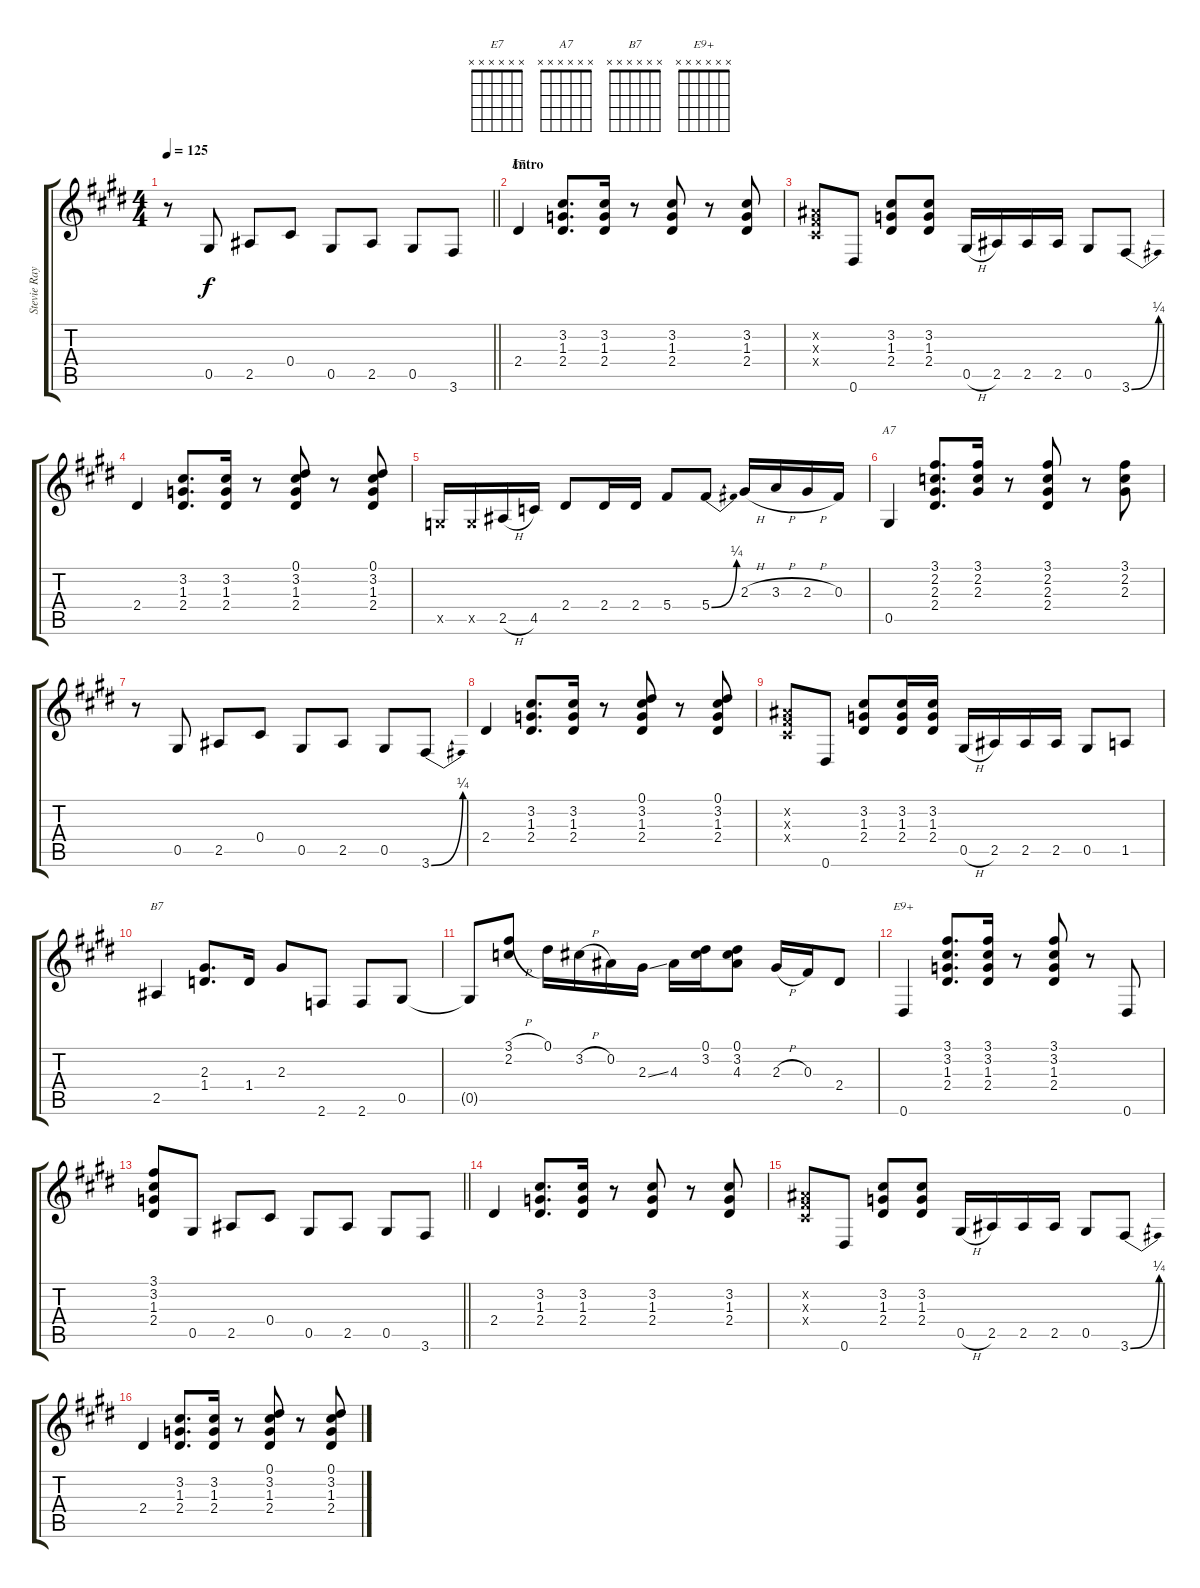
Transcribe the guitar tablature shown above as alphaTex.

\track ("Stevie Ray Vaughan" "Stevie Ray") {instrument overdrivenguitar}
\staff {score tabs}
\tuning (Eb4 Bb3 Gb3 Db3 Ab2 Eb2) {hide}
\chord ("E7" x x x x x x)
\chord ("A7" x x x x x x)
\chord ("B7" x x x x x x)
\chord ("E9+" x x x x x x)
\ts (4 4)
\tempo 125
\clef g2
\barLineRight lightlight
\ks e
r.8{dy f instrument overdrivenguitar} 0.5.8 2.5.8 0.4.8 0.5.8 2.5.8 0.5.8 3.6.8 |
\section ("" "Intro")
2.4.4{ch "E7"} (3.2 1.3 2.4).8{d} (3.2 1.3 2.4).16 r.8 (3.2 1.3 2.4).8 r.8 (3.2 1.3 2.4).8 |
(0.2{x} 0.3{x} 0.4{x}).8 0.6.8 (3.2 1.3 2.4).8 (3.2 1.3 2.4).8 0.5{h}.16 2.5.16 2.5.16 2.5.16 0.5.8 3.6{be (bend 0 0 60 1)}.8 |
2.4.4 (3.2 1.3 2.4).8{d} (3.2 1.3 2.4).16 r.8 (0.1 3.2 1.3 2.4).8 r.8 (0.1 3.2 1.3 2.4).8 |
-1.5{x}.16 -1.5{x}.16 2.5{h}.16 4.5.16 2.4.8 2.4.16 2.4.16 5.4.8 5.4{be (bend 0 0 60 1)}.8 2.3{h}.16 3.3{h}.16 2.3{h}.16 0.3.16 |
0.5.4{ch "A7"} (3.1 2.2 2.3 2.4).8{d} (3.1 2.2 2.3).16 r.8 (3.1 2.2 2.3 2.4).8 r.8 (3.1 2.2 2.3).8 |
r.8 0.5.8 2.5.8 0.4.8 0.5.8 2.5.8 0.5.8 3.6{be (bend 0 0 60 1)}.8 |
2.4.4 (3.2 1.3 2.4).8{d} (3.2 1.3 2.4).16 r.8 (0.1 3.2 1.3 2.4).8 r.8 (0.1 3.2 1.3 2.4).8 |
(0.2{x} 0.3{x} 0.4{x}).8 0.6.8 (3.2 1.3 2.4).8 (3.2 1.3 2.4).16 (3.2 1.3 2.4).16 0.5{h}.16 2.5.16 2.5.16 2.5.16 0.5.8 1.5.8 |
2.5.4{ch "B7"} (2.3 1.4).8{d} 1.4.16 2.3.8 2.6.8 2.6.8 0.5.8 |
0.5{t}.8 (3.1{h} 2.2).8 0.1.16 3.2{h}.16 0.2.16 2.3{ss}.16 4.3.16 (0.1 3.2).16 (0.1 3.2 4.3).8 2.3{h}.16 0.3.16 2.4.8 |
0.6.4{ch "E9+"} (3.1 3.2 1.3 2.4).8{d} (3.1 3.2 1.3 2.4).16 r.8 (3.1 3.2 1.3 2.4).8 r.8 0.6.8 |
\barLineRight lightlight
(3.1 3.2 1.3 2.4).8 0.5.8 2.5.8 0.4.8 0.5.8 2.5.8 0.5.8 3.6.8 |
2.4.4 (3.2 1.3 2.4).8{d} (3.2 1.3 2.4).16 r.8 (3.2 1.3 2.4).8 r.8 (3.2 1.3 2.4).8 |
(0.2{x} 0.3{x} 0.4{x}).8 0.6.8 (3.2 1.3 2.4).8 (3.2 1.3 2.4).8 0.5{h}.16 2.5.16 2.5.16 2.5.16 0.5.8 3.6{be (bend 0 0 60 1)}.8 |
2.4.4 (3.2 1.3 2.4).8{d} (3.2 1.3 2.4).16 r.8 (0.1 3.2 1.3 2.4).8 r.8 (0.1 3.2 1.3 2.4).8
